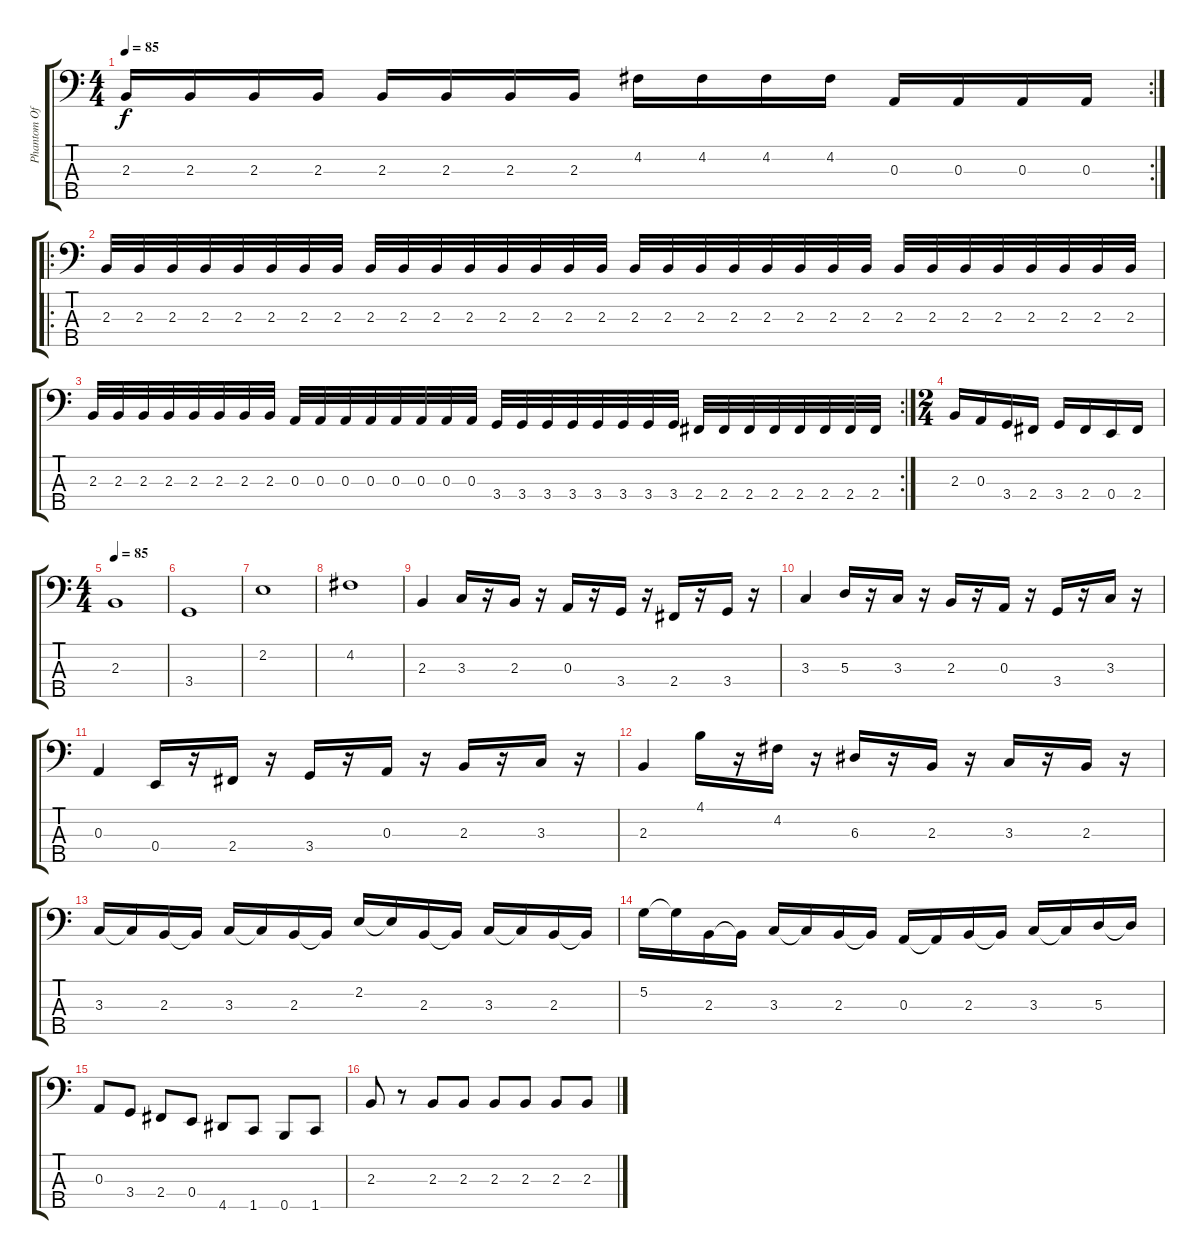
\track ("Phantom Of The Opera" "Phantom Of") {instrument electricbassfinger}
\staff {score tabs}
\tuning (G2 D2 A1 E1 B0) {hide}
\rc 2
\ts (4 4)
\tempo 85
\clef f4
\ks c
2.3.16{dy f} 2.3.16 2.3.16 2.3.16 2.3.16 2.3.16 2.3.16 2.3.16 4.2.16 4.2.16 4.2.16 4.2.16 0.3.16 0.3.16 0.3.16 0.3.16 |
\ro
2.3.32 2.3.32 2.3.32 2.3.32 2.3.32 2.3.32 2.3.32 2.3.32 2.3.32 2.3.32 2.3.32 2.3.32 2.3.32 2.3.32 2.3.32 2.3.32 2.3.32 2.3.32 2.3.32 2.3.32 2.3.32 2.3.32 2.3.32 2.3.32 2.3.32 2.3.32 2.3.32 2.3.32 2.3.32 2.3.32 2.3.32 2.3.32 |
\rc 2
2.3.32 2.3.32 2.3.32 2.3.32 2.3.32 2.3.32 2.3.32 2.3.32 0.3.32 0.3.32 0.3.32 0.3.32 0.3.32 0.3.32 0.3.32 0.3.32 3.4.32 3.4.32 3.4.32 3.4.32 3.4.32 3.4.32 3.4.32 3.4.32 2.4.32 2.4.32 2.4.32 2.4.32 2.4.32 2.4.32 2.4.32 2.4.32 |
\ts (2 4)
2.3.16 0.3.16 3.4.16 2.4.16 3.4.16 2.4.16 0.4.16 2.4.16 |
\ts (4 4)
\tempo 85
2.3.1 |
3.4.1 |
2.2.1 |
4.2.1 |
2.3.4 3.3.16 r.16 2.3.16 r.16 0.3.16 r.16 3.4.16 r.16 2.4.16 r.16 3.4.16 r.16 |
3.3.4 5.3.16 r.16 3.3.16 r.16 2.3.16 r.16 0.3.16 r.16 3.4.16 r.16 3.3.16 r.16 |
0.3.4 0.4.16 r.16 2.4.16 r.16 3.4.16 r.16 0.3.16 r.16 2.3.16 r.16 3.3.16 r.16 |
2.3.4 4.1.16 r.16 4.2.16 r.16 6.3.16 r.16 2.3.16 r.16 3.3.16 r.16 2.3.16 r.16 |
3.3.16 3.3{t}.16 2.3.16 2.3{t}.16 3.3.16 3.3{t}.16 2.3.16 2.3{t}.16 2.2.16 2.2{t}.16 2.3.16 2.3{t}.16 3.3.16 3.3{t}.16 2.3.16 2.3{t}.16 |
5.2.16 5.2{t}.16 2.3.16 2.3{t}.16 3.3.16 3.3{t}.16 2.3.16 2.3{t}.16 0.3.16 0.3{t}.16 2.3.16 2.3{t}.16 3.3.16 3.3{t}.16 5.3.16 5.3{t}.16 |
0.3.8 3.4.8 2.4.8 0.4.8 4.5.8 1.5.8 0.5.8 1.5.8 |
2.3.8 r.8 2.3.8 2.3.8 2.3.8 2.3.8 2.3.8 2.3.8
